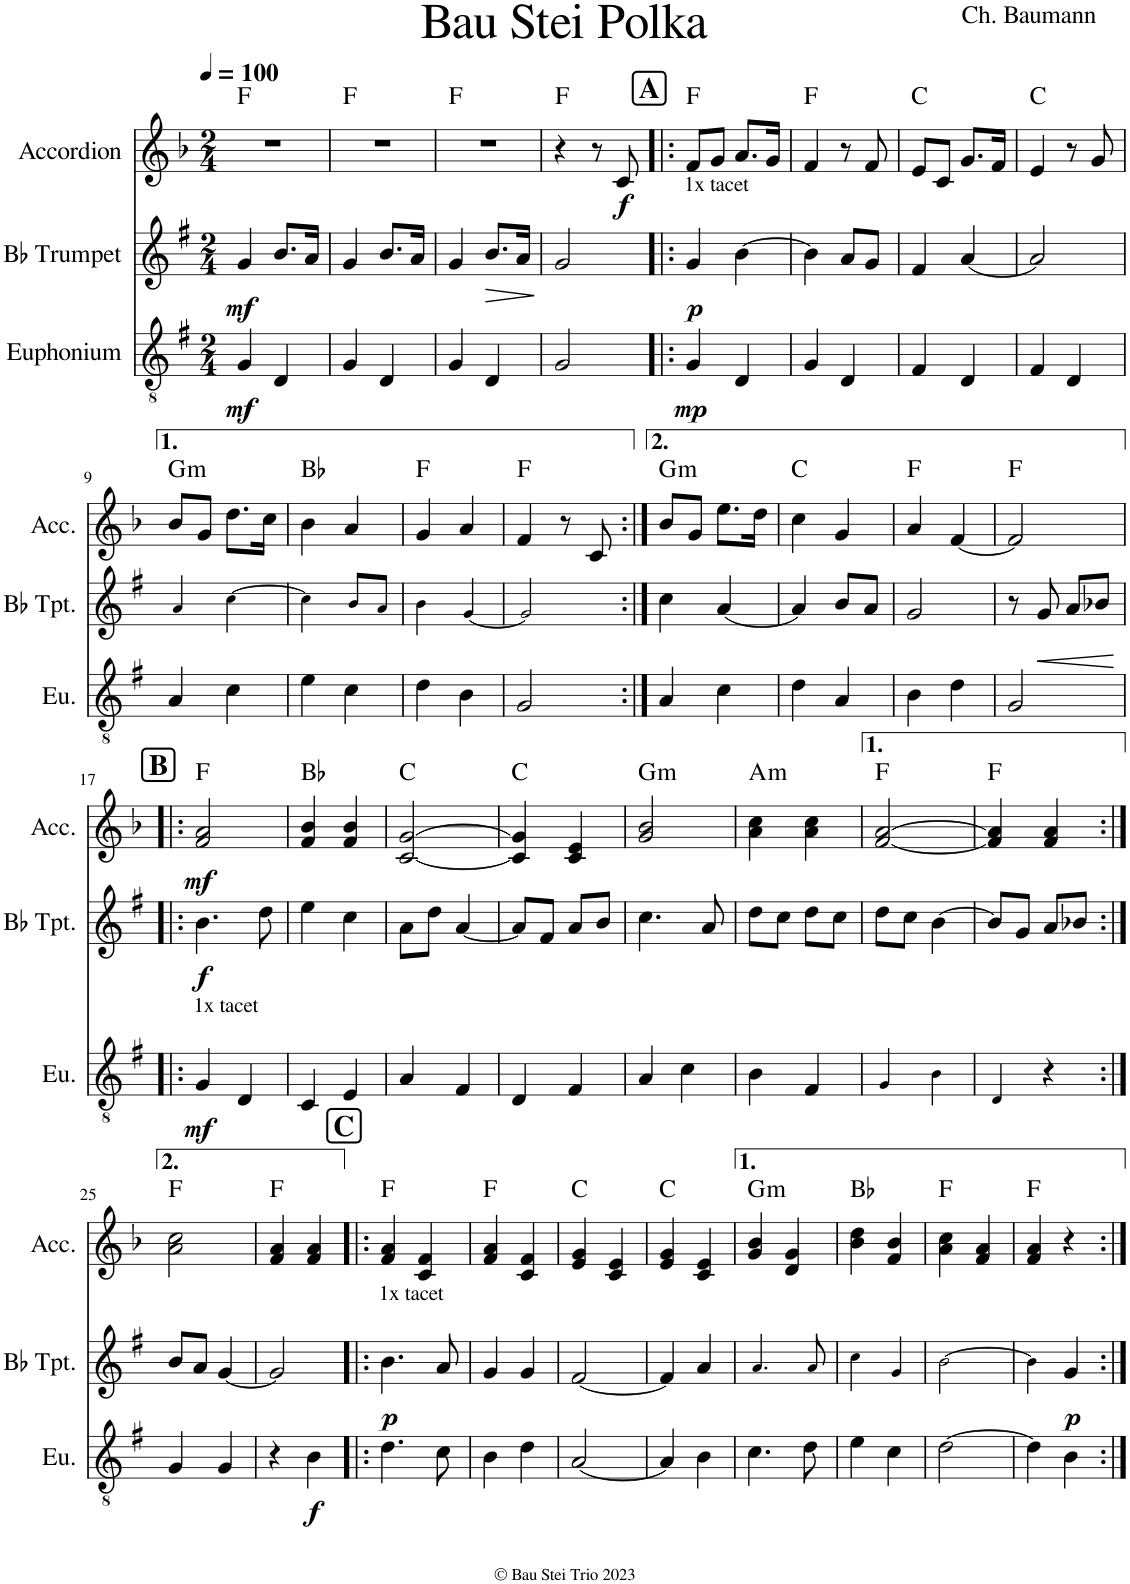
**kern	**dynam	**kern	**dynam	**kern	**dynam	**harte
*part3	*part3	*part2	*part2	*part1	*part1	*part1
*staff3	*staff3	*staff2	*staff2	*staff1	*staff1	*
*I"Euphonium	*	*I"Bb Trumpet	*	*I"Accordion	*	*
*I'Eu.	*	*I'Bb Tpt.	*	*I'Acc.	*	*
*clefGv2	*	*clefG2	*	*clefG2	*	*
*Trd1c2	*	*Trd1c2	*	*	*	*
*k[f#]	*	*k[f#]	*	*k[b-]	*	*
*M2/4	*	*M2/4	*	*M2/4	*	*
*MM100	*	*MM100	*	*MM100	*	*
=1	=1	=1	=1	=1	=1	=1
!	!LO:DY:b	!	!LO:DY:b	!	!	!
4G/	mf	4g/	mf	2r	.	F:maj
4D/	.	8.b/L	.	.	.	.
.	.	16a/Jk	.	.	.	.
=2	=2	=2	=2	=2	=2	=2
4G/	.	4g/	.	2r	.	F:maj
4D/	.	8.b/L	.	.	.	.
.	.	16a/Jk	.	.	.	.
=3	=3	=3	=3	=3	=3	=3
4G/	.	4g/	.	2r	.	F:maj
!	!	!	!LO:HP:b	!	!	!
4D/	.	8.b/L	>	.	.	.
.	.	16a/Jk	.	.	.	.
.	.	.	]	.	.	.
=4	=4	=4	=4	=4	=4	=4
2G/	.	2g/	.	4r	.	F:maj
.	.	.	.	8r	.	.
!	!	!	!	!	!LO:DY:b	!
.	.	.	.	8c/	f	.
!!LO:REH:place=s1:a:B:cj:fs=14:t=A
=5!|:	=5!|:	=5!|:	=5!|:	=5!|:	=5!|:	=5!|:
!	!	!LO:TX:a:t=1x tacet	!	!	!	!
!	!LO:DY:b	!	!LO:DY:b	!	!	!LO:H:kt=N.C.
4G/	mp	4g/	p	8f/L	.	N
.	.	.	.	8g/J	.	.
4D/	.	[4b\	.	8.a/L	.	.
.	.	.	.	16g/Jk	.	.
=6	=6	=6	=6	=6	=6	=6
!	!	!	!	!	!	!LO:H:kt=N.C.
4G/	.	4b\]	.	4f/	.	N
4D/	.	8a/L	.	8r	.	.
.	.	8g/J	.	8f/	.	.
=7	=7	=7	=7	=7	=7	=7
!	!	!	!	!	!	!LO:H:kt=N.C.
4F#/	.	4f#/	.	8e/L	.	N
.	.	.	.	8c/J	.	.
4D/	.	[4a/	.	8.g/L	.	.
.	.	.	.	16f/Jk	.	.
=8	=8	=8	=8	=8	=8	=8
!	!	!	!	!	!	!LO:H:kt=N.C.
4F#/	.	2a/]	.	4e/	.	N
4D/	.	.	.	8r	.	.
.	.	.	.	8g/	.	.
!!LO:LB:g=z
=9	=9	=9	=9	=9	=9	=9
!	!	!	!	!	!	!LO:H:kt=m
4A/	.	4a!/	.	8b-/L	.	G:min
.	.	.	.	8g/J	.	.
4c\	.	[4cc!\	.	8.dd\L	.	.
.	.	.	.	16cc\Jk	.	.
=10	=10	=10	=10	=10	=10	=10
4e\	.	4cc!\]	.	4b-\	.	Bb:maj
4c\	.	8b!/L	.	4a/	.	.
.	.	8a!/J	.	.	.	.
=11	=11	=11	=11	=11	=11	=11
!	!	!	!	!	!	!LO:H:kt=N.C.
4d\	.	4b!\	.	4g/	.	N
4B\	.	[4g!/	.	4a/	.	.
=12	=12	=12	=12	=12	=12	=12
2G/	.	2g!/]	.	4f/	.	F:maj
.	.	.	.	8r	.	.
.	.	.	.	8c/	.	.
=13:|!	=13:|!	=13:|!	=13:|!	=13:|!	=13:|!	=13:|!
!	!	!	!	!	!	!LO:H:kt=m
4A/	.	4cc\	.	8b-/L	.	G:min
.	.	.	.	8g/J	.	.
4c\	.	[4a/	.	8.ee\L	.	.
.	.	.	.	16dd\Jk	.	.
=14	=14	=14	=14	=14	=14	=14
4d\	.	4a/]	.	4cc\	.	C:maj
4A/	.	8b/L	.	4g/	.	.
.	.	8a/J	.	.	.	.
=15	=15	=15	=15	=15	=15	=15
!	!	!	!	!	!	!LO:H:kt=N.C.
4B\	.	2g/	.	4a/	.	N
4d\	.	.	.	[4f/	.	.
=16	=16	=16	=16	=16	=16	=16
2G/	.	8r	.	2f/]	.	F:maj
!	!	!	!LO:HP:b	!	!	!
.	.	8g/	<	.	.	.
.	.	8a/L	.	.	.	.
.	.	8b-X/J	.	.	.	.
.	.	.	[	.	.	.
!!LO:LB:g=z
!!LO:REH:place=s1:a:B:cj:fs=14:t=B
=17!|:	=17!|:	=17!|:	=17!|:	=17!|:	=17!|:	=17!|:
!LO:TX:a:t=1x tacet	!	!	!	!	!	!
!	!LO:DY:b	!	!LO:DY:b	!	!LO:DY:b	!
4G/	mf	4.b\	f	2f/ 2a/	mf	F:maj
4D/	.	.	.	.	.	.
.	.	8dd\	.	.	.	.
=18	=18	=18	=18	=18	=18	=18
4C/	.	4ee\	.	4f/ 4b-/	.	Bb:maj
4E/	.	4cc\	.	4f/ 4b-/	.	.
=19	=19	=19	=19	=19	=19	=19
!	!	!	!	!	!	!LO:H:kt=N.C.
4A/	.	8a\L	.	[2c/ [2g/	.	N
.	.	8dd\J	.	.	.	.
4F#/	.	[4a/	.	.	.	.
=20	=20	=20	=20	=20	=20	=20
!	!	!	!	!	!	!LO:H:kt=N.C.
4D/	.	8a/L]	.	4c/] 4g/]	.	N
.	.	8f#/J	.	.	.	.
4F#/	.	8a/L	.	4c/ 4e/	.	.
.	.	8b/J	.	.	.	.
=21	=21	=21	=21	=21	=21	=21
!	!	!	!	!	!	!LO:H:kt=m
4A/	.	4.cc\	.	2g/ 2b-/	.	G:min
4c\	.	.	.	.	.	.
.	.	8a/	.	.	.	.
=22	=22	=22	=22	=22	=22	=22
!	!	!	!	!	!	!LO:H:kt=m
4B\	.	8dd\L	.	4a\ 4cc\	.	A:min
.	.	8cc\J	.	.	.	.
4F#/	.	8dd\L	.	4a\ 4cc\	.	.
.	.	8cc\J	.	.	.	.
=23	=23	=23	=23	=23	=23	=23
!	!	!	!	!	!	!LO:H:kt=N.C.
4G!/	.	8dd\L	.	[2f/ [2a/	.	N
.	.	8cc\J	.	.	.	.
4B!\	.	[4b\	.	.	.	.
=24	=24	=24	=24	=24	=24	=24
4D!/	.	8b/L]	.	4f/] 4a/]	.	F:maj
.	.	8g/J	.	.	.	.
4r	.	8a/L	.	4f/ 4a/	.	.
.	.	8b-X/J	.	.	.	.
!!LO:LB:g=z
=25:|!	=25:|!	=25:|!	=25:|!	=25:|!	=25:|!	=25:|!
!	!	!	!	!	!	!LO:H:kt=N.C.
4G/	.	8b/L	.	2a\ 2cc\	.	N
.	.	8a/J	.	.	.	.
4G/	.	[4g/	.	.	.	.
=26	=26	=26	=26	=26	=26	=26
4r	.	2g/]	.	4f/ 4a/	.	F:maj
!	!LO:DY:b	!	!	!	!	!
4B\	f	.	.	4f/ 4a/	.	.
!!LO:REH:place=s1:a:B:cj:fs=14:t=C
=27!|:	=27!|:	=27!|:	=27!|:	=27!|:	=27!|:	=27!|:
!	!	!LO:TX:a:t=1x tacet	!	!	!	!
!	!	!	!LO:DY:b	!	!	!LO:H:kt=N.C.
4.d\	.	4.b\	p	4f/ 4a/	.	N
.	.	.	.	4c/ 4f/	.	.
8c\	.	8a/	.	.	.	.
=28	=28	=28	=28	=28	=28	=28
!	!	!	!	!	!	!LO:H:kt=N.C.
4B\	.	4g/	.	4f/ 4a/	.	N
4d\	.	4g/	.	4c/ 4f/	.	.
=29	=29	=29	=29	=29	=29	=29
!	!	!	!	!	!	!LO:H:kt=N.C.
[2A/	.	[2f#/	.	4e/ 4g/	.	N
.	.	.	.	4c/ 4e/	.	.
=30	=30	=30	=30	=30	=30	=30
!	!	!	!	!	!	!LO:H:kt=N.C.
4A/]	.	4f#/]	.	4e/ 4g/	.	N
4B\	.	4a/	.	4c/ 4e/	.	.
=31	=31	=31	=31	=31	=31	=31
!	!	!	!	!	!	!LO:H:kt=m
4.c\	.	4.a!/	.	4g/ 4b-/	.	G:min
.	.	.	.	4d/ 4g/	.	.
8d\	.	8a!/	.	.	.	.
=32	=32	=32	=32	=32	=32	=32
4e\	.	4cc!\	.	4b-\ 4dd\	.	Bb:maj
4c\	.	4g!/	.	4f/ 4b-/	.	.
=33	=33	=33	=33	=33	=33	=33
!	!	!	!	!	!	!LO:H:kt=N.C.
[2d\	.	[2b!\	.	4a\ 4cc\	.	N
.	.	.	.	4f/ 4a/	.	.
=34	=34	=34	=34	=34	=34	=34
4d\]	.	4b!\]	.	4f/ 4a/	.	F:maj
!	!	!	!LO:DY:b	!	!	!
4B\	.	4g/	p	4r	.	.
=:|!	=:|!	=:|!	=:|!	=:|!	=:|!	=:|!
*-	*-	*-	*-	*-	*-	*-
